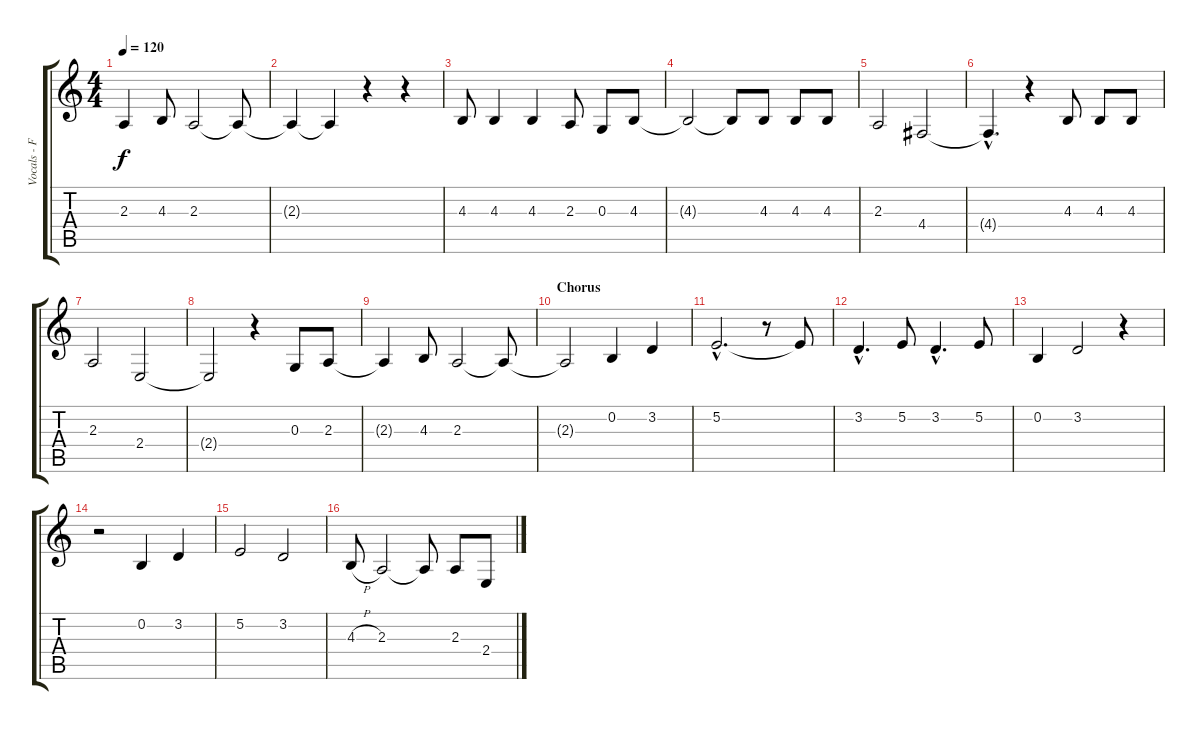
\track ("Vocals - FRED" "Vocals - F") {instrument cello}
\staff {score tabs}
\tuning (E4 B3 G3 D3 A2 E2) {hide}
\ts (4 4)
\tempo 120
\clef g2
\ks c
2.3{t}.4{dy f} 4.3.8 2.3.2 2.3{t}.8 |
2.3{t}.4 2.3{t}.4 r.4 r.4 |
4.3.8 4.3.4 4.3.4 2.3.8 0.3.8 4.3.8 |
4.3{t}.2 4.3{t}.8 4.3.8 4.3.8 4.3.8 |
2.3.2 4.4.2 |
4.4{hac t}.4{d} r.4 4.3.8 4.3.8 4.3.8 |
2.3.2 2.4.2 |
2.4{t}.2 r.4 0.3.8 2.3.8 |
2.3{t}.4 4.3.8 2.3.2 2.3{t}.8 |
\section ("" "Chorus")
2.3{t}.2 0.2.4 3.2.4 |
5.2{hac}.2{d} r.8 5.2{t}.8 |
3.2{hac}.4{d} 5.2.8 3.2{hac}.4{d} 5.2.8 |
0.2.4 3.2.2 r.4 |
r.2 0.2.4 3.2.4 |
5.2.2 3.2.2 |
4.3{h}.8 2.3.2 2.3{t}.8 2.3.8 2.4.8
